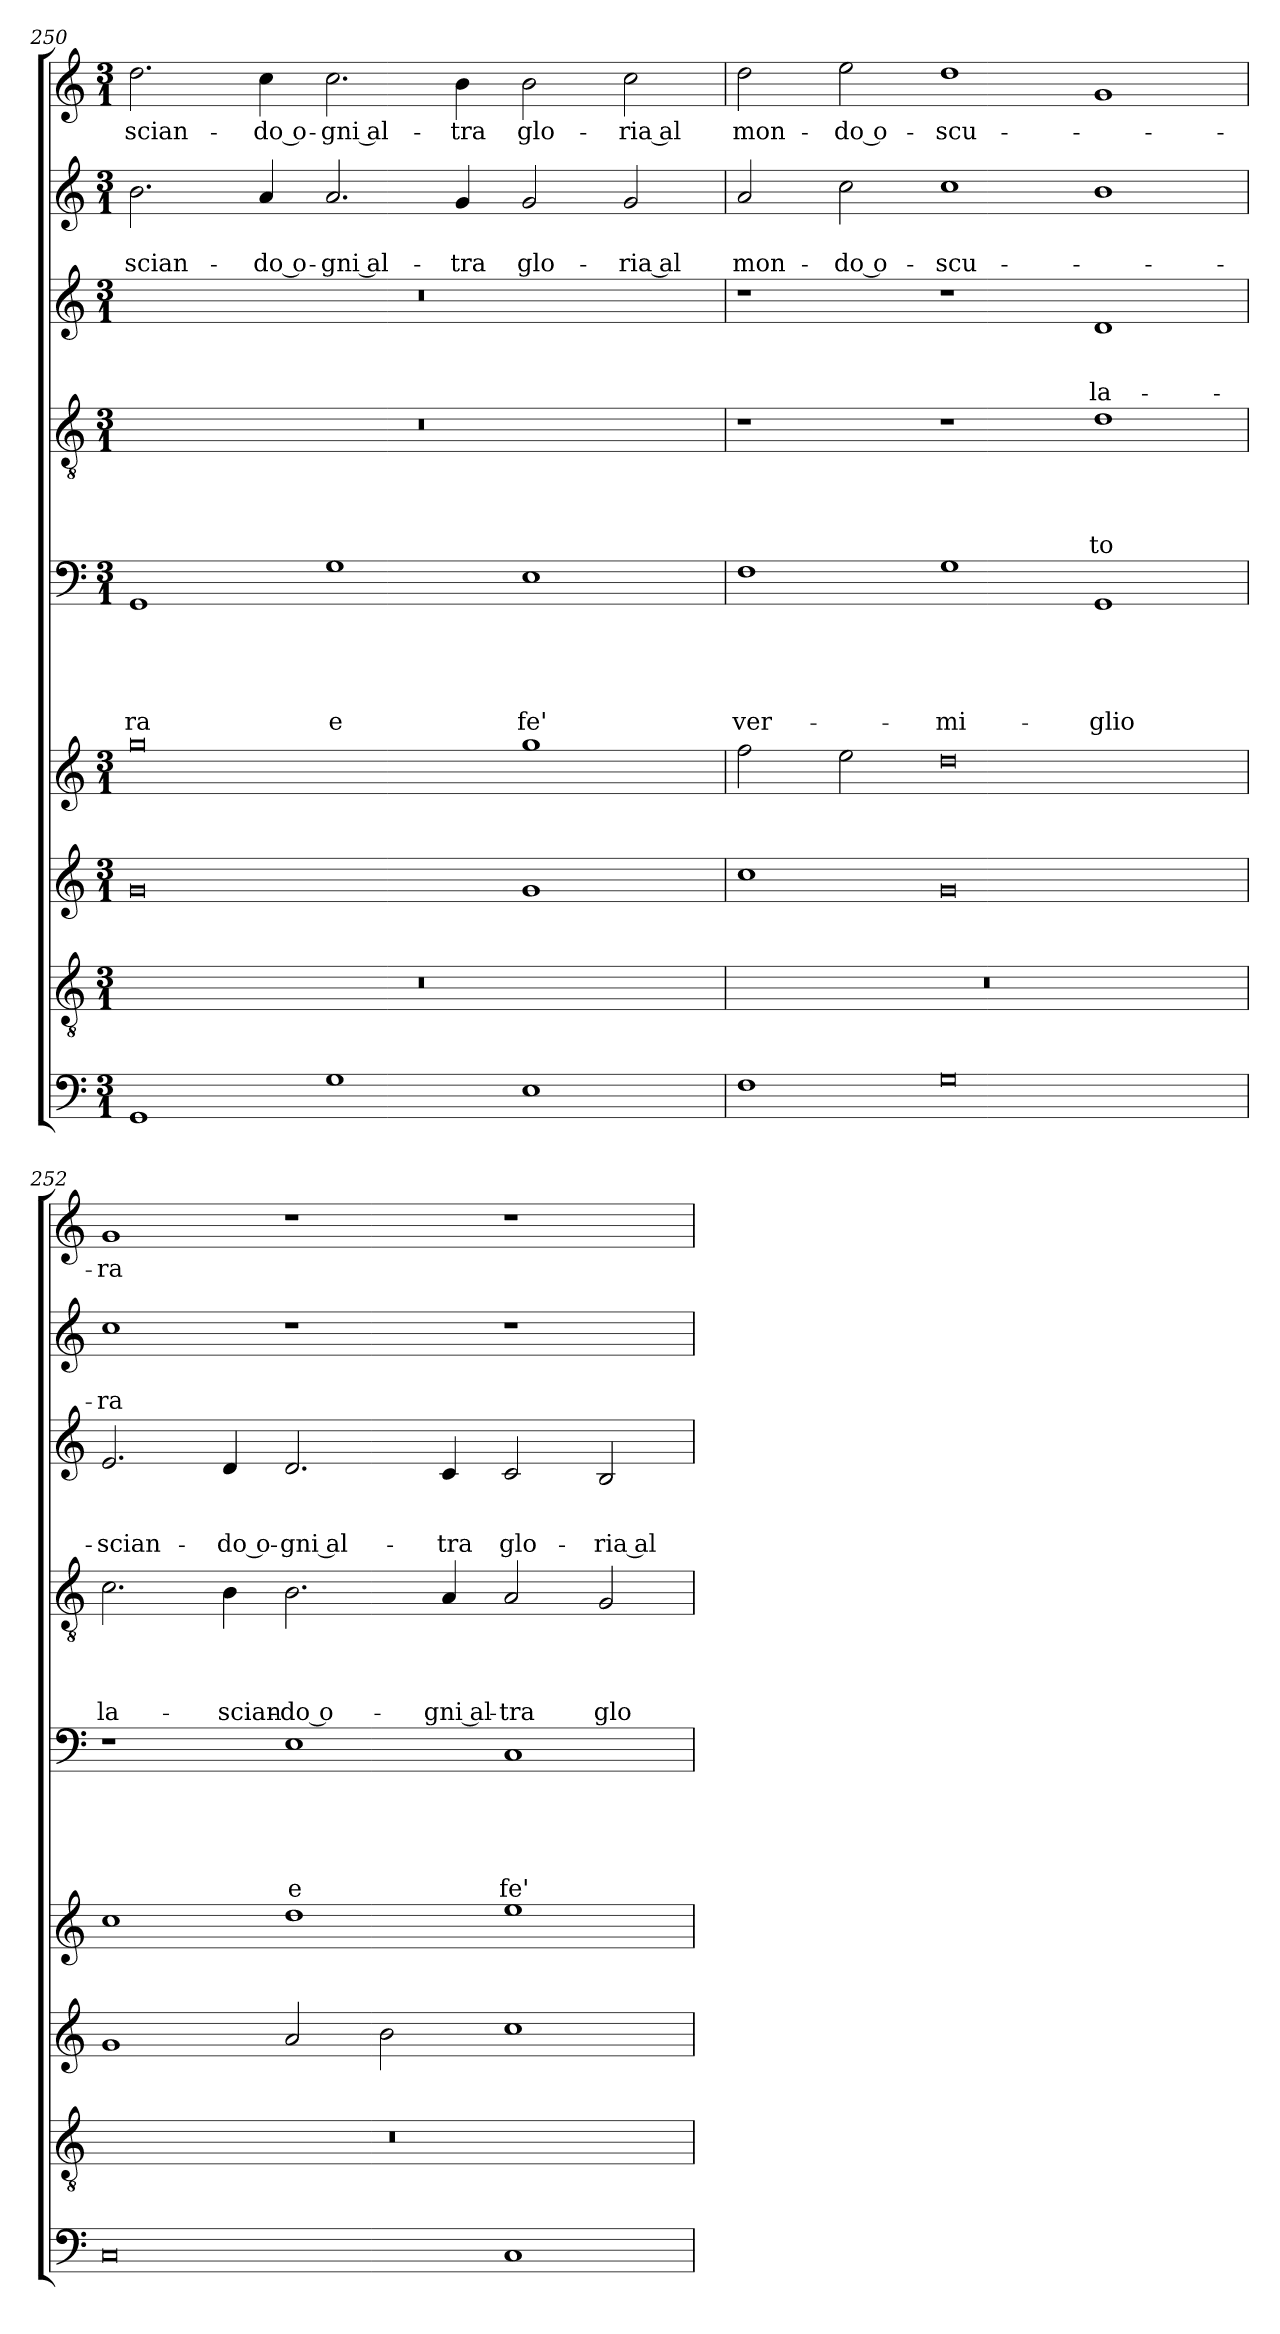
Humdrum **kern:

**kern	**kern	**kern	**kern	**kern	**text	**text	**text	**text	**text	**kern	**text	**text	**text	**text	**kern	**text	**text	**text	**kern	**text	**text	**kern	**text
*part9	*part8	*part7	*part6	*part5	*part5	*part5	*part5	*part5	*part5	*part4	*part4	*part4	*part4	*part4	*part3	*part3	*part3	*part3	*part2	*part2	*part2	*part1	*part1
*staff9	*staff8	*staff7	*staff6	*staff5	*staff5	*staff5	*staff5	*staff5	*staff5	*staff4	*staff4	*staff4	*staff4	*staff4	*staff3	*staff3	*staff3	*staff3	*staff2	*staff2	*staff2	*staff1	*staff1
*clefF4	*clefGv2	*clefG2	*clefG2	*clefF4	*	*	*	*	*	*clefGv2	*	*	*	*	*clefG2	*	*	*	*clefG2	*	*	*clefG2	*
*k[]	*k[]	*k[]	*k[]	*k[]	*	*	*	*	*	*k[]	*	*	*	*	*k[]	*	*	*	*k[]	*	*	*k[]	*
*C:	*C:	*C:	*C:	*C:	*	*	*	*	*	*C:	*	*	*	*	*C:	*	*	*	*C:	*	*	*C:	*
*M3/1	*M3/1	*M3/1	*M3/1	*M3/1	*	*	*	*	*	*M3/1	*	*	*	*	*M3/1	*	*	*	*M3/1	*	*	*M3/1	*
=250	=250	=250	=250	=250	=250	=250	=250	=250	=250	=250	=250	=250	=250	=250	=250	=250	=250	=250	=250	=250	=250	=250	=250
!	!	!	!	!	!	!	!	!	!LO:LY:b	!	!	!	!	!	!	!	!	!	!	!	!LO:LY:b	!	!LO:LY:b
1GG	0.r	0g	0gg	1GG	.	.	.	.	-ra	0.r	.	.	.	.	0.r	.	.	.	2.b\	.	-scian-	2.dd\	-scian-
!	!	!	!	!	!	!	!	!	!	!	!	!	!	!	!	!	!	!	!	!	!LO:LY:b	!	!LO:LY:b
.	.	.	.	.	.	.	.	.	.	.	.	.	.	.	.	.	.	.	4a/	.	-do o-	4cc\	-do o-
!	!	!	!	!	!	!	!	!	!LO:LY:b	!	!	!	!	!	!	!	!	!	!	!	!LO:LY:b	!	!LO:LY:b
1G	.	.	.	1G	.	.	.	.	e	.	.	.	.	.	.	.	.	.	2.a/	.	-gni al-	2.cc\	-gni al-
!	!	!	!	!	!	!	!	!	!	!	!	!	!	!	!	!	!	!	!	!	!LO:LY:b	!	!LO:LY:b
.	.	.	.	.	.	.	.	.	.	.	.	.	.	.	.	.	.	.	4g/	.	-tra	4b\	-tra
!	!	!	!	!	!	!	!	!	!LO:LY:b	!	!	!	!	!	!	!	!	!	!	!	!LO:LY:b	!	!LO:LY:b
1E	.	1g	1gg	1E	.	.	.	.	fe'	.	.	.	.	.	.	.	.	.	2g/	.	glo-	2b\	glo-
!	!	!	!	!	!	!	!	!	!	!	!	!	!	!	!	!	!	!	!	!	!LO:LY:b	!	!LO:LY:b
.	.	.	.	.	.	.	.	.	.	.	.	.	.	.	.	.	.	.	2g/	.	-ria al	2cc\	-ria al
!!LO:LB:g=z
=251	=251	=251	=251	=251	=251	=251	=251	=251	=251	=251	=251	=251	=251	=251	=251	=251	=251	=251	=251	=251	=251	=251	=251
!	!	!	!	!	!	!	!	!	!LO:LY:b	!	!	!	!	!	!	!	!	!	!	!	!LO:LY:b	!	!LO:LY:b
1F	0.r	1cc	2ff\	1F	.	.	.	.	ver-	1r	.	.	.	.	1r	.	.	.	2a/	.	mon-	2dd\	mon-
!	!	!	!	!	!	!	!	!	!	!	!	!	!	!	!	!	!	!	!	!	!LO:LY:b	!	!LO:LY:b
.	.	.	2ee\	.	.	.	.	.	.	.	.	.	.	.	.	.	.	.	2cc\	.	-do o-	2ee\	-do o-
!	!	!	!	!	!	!	!	!	!LO:LY:b	!	!	!	!	!	!	!	!	!	!	!	!LO:LY:b	!	!LO:LY:b
0G	.	0g	0dd	1G	.	.	.	.	-mi-	1r	.	.	.	.	1r	.	.	.	1cc	.	-scu-	1dd	-scu-
!	!	!	!	!	!	!	!	!	!LO:LY:b	!	!	!	!	!LO:LY:b	!	!	!	!LO:LY:b	!	!	!	!	!
.	.	.	.	1GG	.	.	.	.	-glio	1d	.	.	.	-to	1d	.	.	la-	1b	.	.	1g	.
=252	=252	=252	=252	=252	=252	=252	=252	=252	=252	=252	=252	=252	=252	=252	=252	=252	=252	=252	=252	=252	=252	=252	=252
!	!	!	!	!	!	!	!	!	!	!	!	!	!	!LO:LY:b	!	!	!	!LO:LY:b	!	!	!LO:LY:b	!	!LO:LY:b
0C	0.r	1g	1cc	1r	.	.	.	.	.	2.c\	.	.	.	la-	2.e/	.	.	-scian-	1cc	.	-ra	1g	-ra
!	!	!	!	!	!	!	!	!	!	!	!	!	!	!LO:LY:b	!	!	!	!LO:LY:b	!	!	!	!	!
.	.	.	.	.	.	.	.	.	.	4B\	.	.	.	-scian-	4d/	.	.	-do o-	.	.	.	.	.
!	!	!	!	!	!	!	!	!	!LO:LY:b	!	!	!	!	!LO:LY:b	!	!	!	!LO:LY:b	!	!	!	!	!
.	.	2a/	1dd	1E	.	.	.	.	e	2.B\	.	.	.	-do o-	2.d/	.	.	-gni al-	1r	.	.	1r	.
.	.	2b\	.	.	.	.	.	.	.	.	.	.	.	.	.	.	.	.	.	.	.	.	.
!	!	!	!	!	!	!	!	!	!	!	!	!	!	!LO:LY:b	!	!	!	!LO:LY:b	!	!	!	!	!
.	.	.	.	.	.	.	.	.	.	4A/	.	.	.	-gni al-	4c/	.	.	-tra	.	.	.	.	.
!	!	!	!	!	!	!	!	!	!LO:LY:b	!	!	!	!	!LO:LY:b	!	!	!	!LO:LY:b	!	!	!	!	!
1C	.	1cc	1ee	1C	.	.	.	.	fe'	2A/	.	.	.	-tra	2c/	.	.	glo-	1r	.	.	1r	.
!	!	!	!	!	!	!	!	!	!	!	!	!	!	!LO:LY:b	!	!	!	!LO:LY:b	!	!	!	!	!
.	.	.	.	.	.	.	.	.	.	2G/	.	.	.	glo-	2B/	.	.	-ria al	.	.	.	.	.
=	=	=	=	=	=	=	=	=	=	=	=	=	=	=	=	=	=	=	=	=	=	=	=
*-	*-	*-	*-	*-	*-	*-	*-	*-	*-	*-	*-	*-	*-	*-	*-	*-	*-	*-	*-	*-	*-	*-	*-
